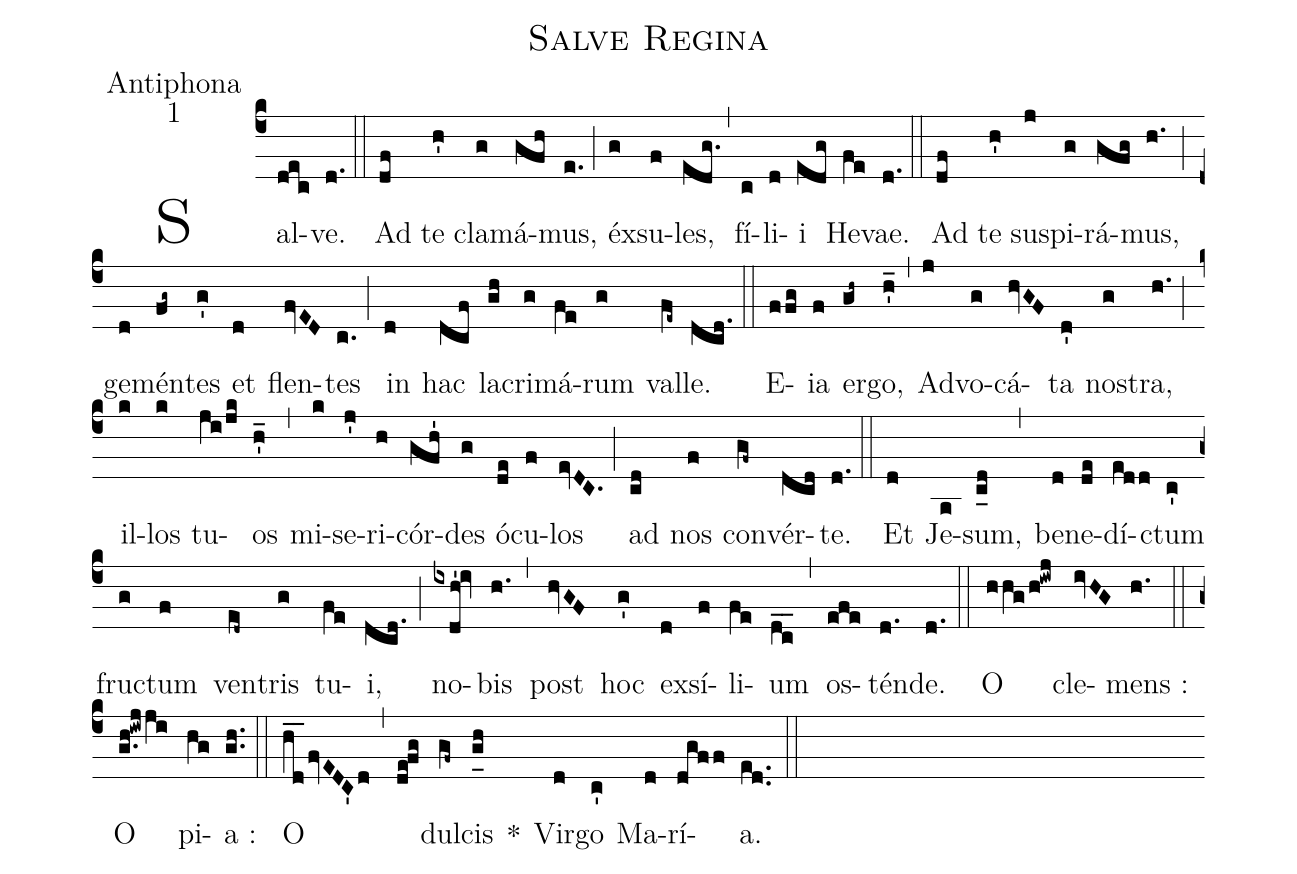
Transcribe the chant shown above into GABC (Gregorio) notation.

name:Salve Regina;
office-part:Antiphona;
mode:1;
%%
(c4) sal(dec)ve.(d.) (::) Ad(df) te(h') cla(g)má(gfh)mus,(e.) (;) éx(g)su(f)les,(edg.) (,) fí(c)li(d)i(edg) He(fe)vae.(d.) (::) Ad(df) te(h') su(j)spi(g)rá(gfg)mus,(h.) (;) ge(d)mén(fg~)tes(g') et(d) flen(fvED)tes(c.) (;) in(d) hac(dcf) la(gh)cri(g)má(fe)rum(g) val(fe~)le.(dcd.) (::) E(ffg){ia}(f) er(gh~)go,(h'_) (,) Ad(j)vo(g)cá(hvGF)ta(d') no(g)stra,(h.) (;) il(k)los(k) tu(ji/jk)os(h'_) (,) mi(k)se(j')ri(h)cór(gfh')des(g) ó(de)cu(f)los(evDC.) (;) ad(cd) nos(f) con(gf~)vér(dcd)te.(d.) (::) Et(d) Je(a)sum,(c_[uh:l-0.5mm]d) (,) be(d)ne(de)dí(edd)ctum(c') fru(g)ctum(f) ven(ed~)tris(g) tu(fe)i,(dcd.) (;) no(ixdh'!iv)bis(h.) (,) post(hvGF) hoc(g') ex(d)sí(f)li(fe)um(dc__) (,) os(efe)tén(d.)de.(d.) (::) O(hhg/h!iwj) cle(ivHG)mens :(h.) (::) O(g.h!iwjji) pi(hg)a :(gh..) (::) O(hd__fvEDC'd) (,) (de!fg) dul(gf~)cis(g_[uh:l]h) *() Vir(d)go(c') Ma(d)rí(dgff)a.(ed..) (::)
